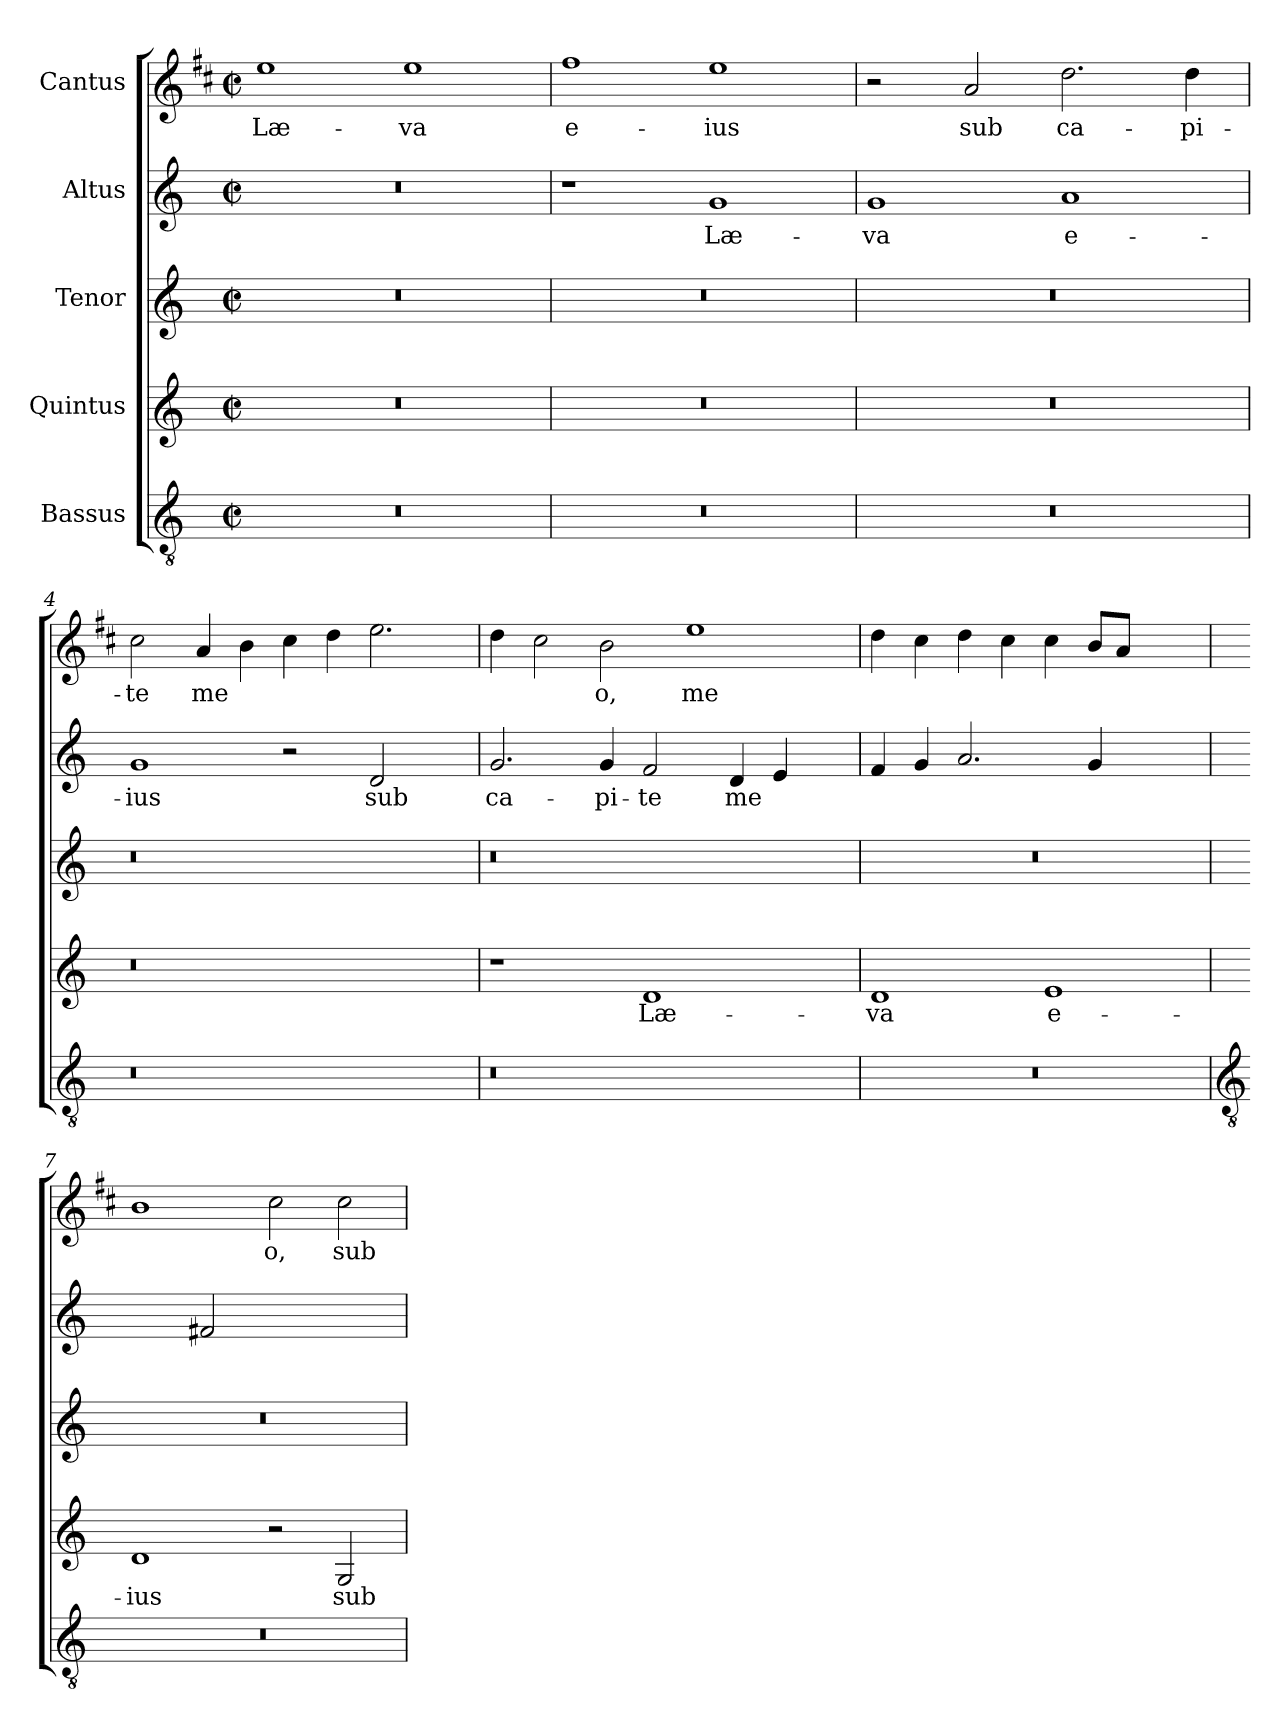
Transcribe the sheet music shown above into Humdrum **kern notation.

**kern	**kern	**text	**kern	**kern	**text	**kern	**text
*part5	*part4	*part4	*part3	*part2	*part2	*part1	*part1
*staff5	*staff4	*staff4	*staff3	*staff2	*staff2	*staff1	*staff1
*I"Bassus	*I"Quintus	*	*I"Tenor	*I"Altus	*	*I"Cantus	*
*clefGv2	*clefG2	*	*clefG2	*clefG2	*	*clefG2	*
*	*	*	*	*	*	*ITrd1c2	*
*k[]	*k[]	*	*k[]	*k[]	*	*k[]	*
*C:	*C:	*	*C:	*C:	*	*C:	*
*M4/2	*M4/2	*	*M4/2	*M4/2	*	*M4/2	*
*met(c|)	*met(c|)	*	*met(c|)	*met(c|)	*	*met(c|)	*
=1	=1	=1	=1	=1	=1	=1	=1
!	!	!	!	!	!	!	!LO:LY:b
0r	0r	.	0r	0r	.	1dd	Læ-
!	!	!	!	!	!	!	!LO:LY:b
.	.	.	.	.	.	1dd	-va
=2	=2	=2	=2	=2	=2	=2	=2
!	!	!	!	!	!	!	!LO:LY:b
0r	0r	.	0r	1r	.	1ee	e-
!	!	!	!	!	!LO:LY:b	!	!LO:LY:b
.	.	.	.	1g	Læ-	1dd	-ius
=3	=3	=3	=3	=3	=3	=3	=3
!	!	!	!	!	!LO:LY:b	!	!
0r	0r	.	0r	1g	-va	2r	.
!	!	!	!	!	!	!	!LO:LY:b
.	.	.	.	.	.	2g	sub
!	!	!	!	!	!LO:LY:b	!	!LO:LY:b
.	.	.	.	1a	e-	2.cc	ca-
!	!	!	!	!	!	!	!LO:LY:b
.	.	.	.	.	.	4cc	-pi-
=4	=4	=4	=4	=4	=4	=4	=4
!	!	!	!	!	!LO:LY:b	!	!LO:LY:b
0r	0r	.	0r	1g	-ius	2b	-te
!	!	!	!	!	!	!	!LO:LY:b
.	.	.	.	.	.	4g	me
.	.	.	.	.	.	4a	.
.	.	.	.	2r	.	4b	.
.	.	.	.	.	.	4cc	.
!	!	!	!	!	!LO:LY:b	!	!
.	.	.	.	2d	sub	2.dd	.
4ryy	4ryy	.	4ryy	4ryy	.	.	.
=5	=5	=5	=5	=5	=5	=5	=5
!	!	!	!	!	!LO:LY:b	!	!
0r	1r	.	0r	2.g	ca-	4cc	.
.	.	.	.	.	.	2b	.
!	!	!	!	!	!LO:LY:b	!	!LO:LY:b
.	.	.	.	4g	-pi-	2a	o,
!	!	!LO:LY:b	!	!	!LO:LY:b	!	!
.	1d	Læ-	.	2f	-te	.	.
!	!	!	!	!	!	!	!LO:LY:b
.	.	.	.	.	.	1dd	me
!	!	!	!	!	!LO:LY:b	!	!
.	.	.	.	4d	me	.	.
.	.	.	.	4e	.	.	.
4ryy	4ryy	.	4ryy	4ryy	.	.	.
=6	=6	=6	=6	=6	=6	=6	=6
!	!	!LO:LY:b	!	!	!	!	!
0r	1d	-va	0r	4f	.	4cc	.
.	.	.	.	4g	.	4b	.
.	.	.	.	2.a	.	4cc	.
.	.	.	.	.	.	4b	.
!	!	!LO:LY:b	!	!	!	!	!
.	1e	e-	.	.	.	4b	.
.	.	.	.	4g	.	8aL	.
.	.	.	.	.	.	8gJ	.
.	.	.	.	[2gyy	.	2ryy	.
!!LO:LB:g=z
=7	=7	=7	=7	=7	=7	=7	=7
*clefGv2	*	*	*	*	*	*	*
!	!	!LO:LY:b	!	!	!	!	!
0r	1d	-ius	0r	2gyy]	.	1a	.
.	.	.	.	2f#	.	.	.
!	!	!	!	!	!LO:LY:b	!	!LO:LY:b
.	2r	.	.	[1gyy	o,	2b	o,
!	!	!LO:LY:b	!	!	!	!	!LO:LY:b
.	2G	sub	.	.	.	2b	sub
=	=	=	=	=	=	=	=
*-	*-	*-	*-	*-	*-	*-	*-
